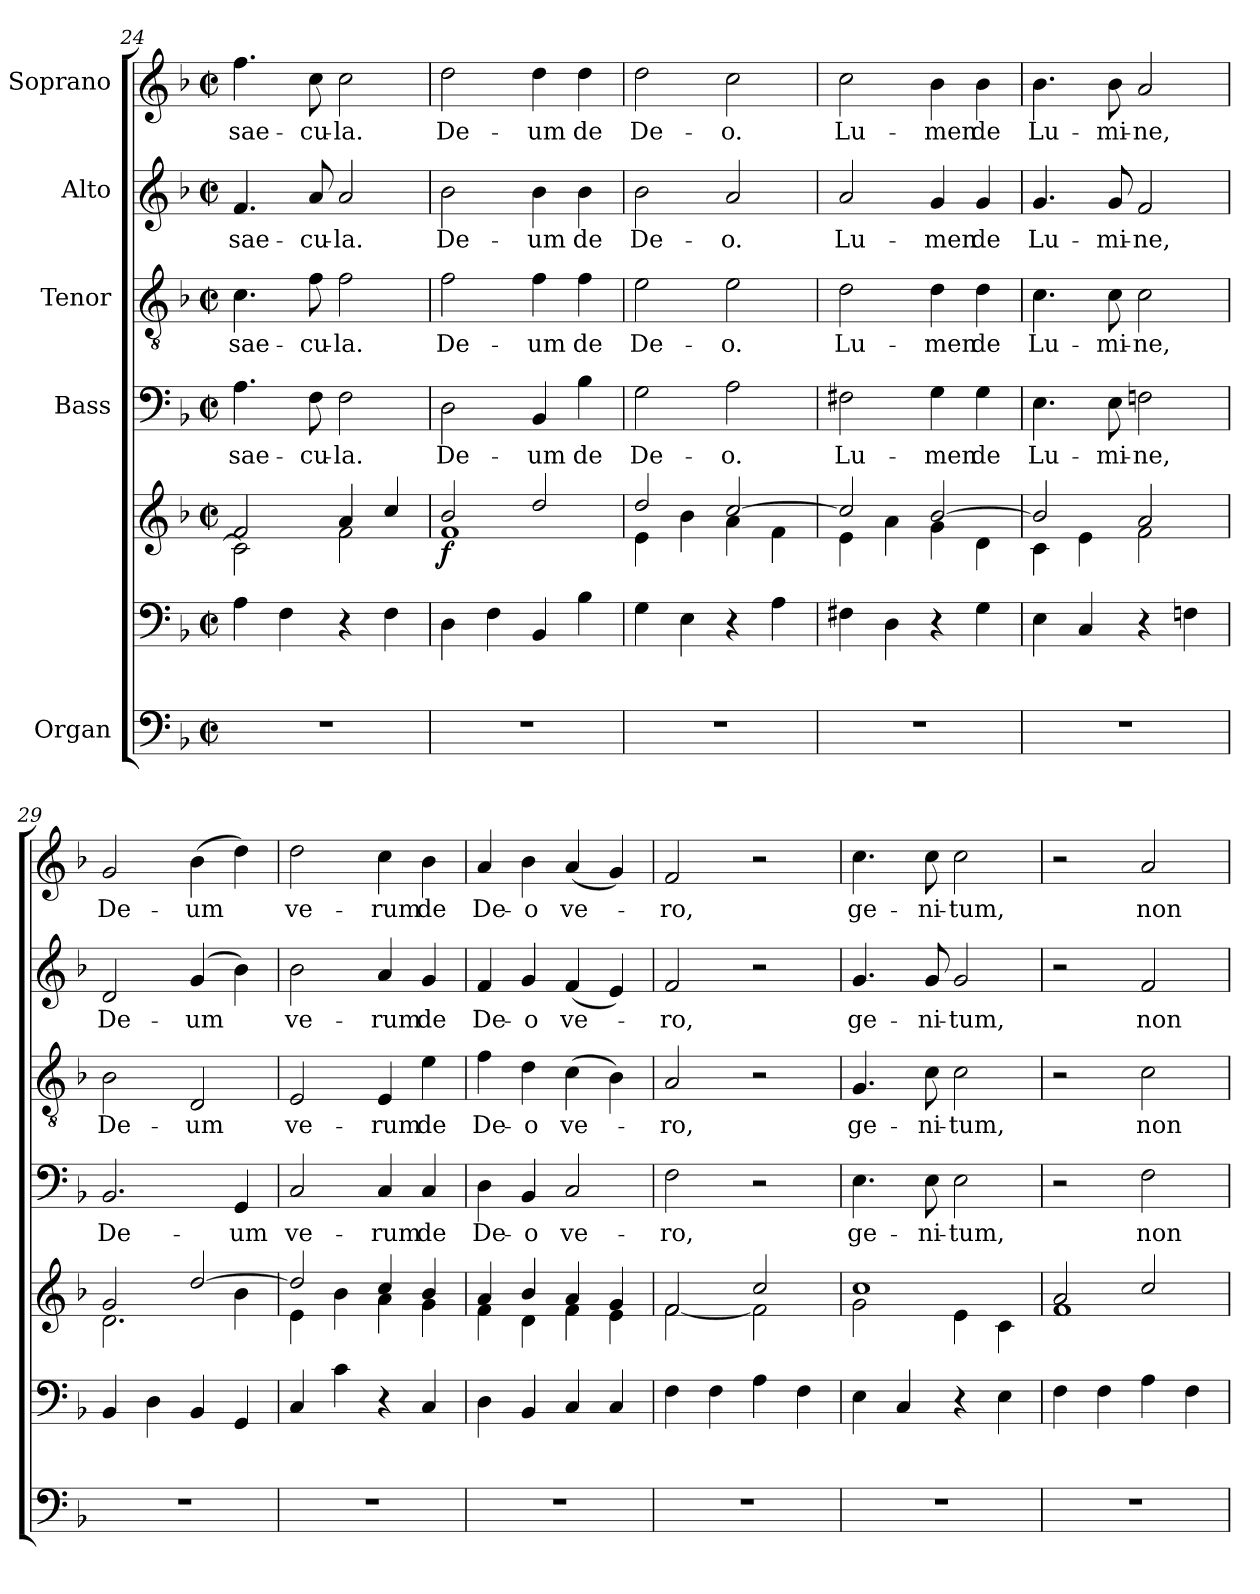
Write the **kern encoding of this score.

**kern	**kern	**kern	**dynam	**kern	**text	**kern	**text	**kern	**text	**kern	**text
*part5	*part5	*part5	*part5	*part4	*part4	*part3	*part3	*part2	*part2	*part1	*part1
*staff7	*staff6	*staff5	*staff5/6/7	*staff4	*staff4	*staff3	*staff3	*staff2	*staff2	*staff1	*staff1
*I"Organ	*	*	*	*I"Bass	*	*I"Tenor	*	*I"Alto	*	*I"Soprano	*
*clefF4	*clefF4	*clefG2	*	*clefF4	*	*clefGv2	*	*clefG2	*	*clefG2	*
*k[b-]	*k[b-]	*k[b-]	*	*k[b-]	*	*k[b-]	*	*k[b-]	*	*k[b-]	*
*M2/2	*M2/2	*M2/2	*	*M2/2	*	*M2/2	*	*M2/2	*	*M2/2	*
*met(c|)	*met(c|)	*met(c|)	*	*met(c|)	*	*met(c|)	*	*met(c|)	*	*met(c|)	*
=24	=24	=24	=24	=24	=24	=24	=24	=24	=24	=24	=24
*	*	*^	*	*	*	*	*	*	*	*	*
!	!	!	!	!	!	!LO:LY:b	!	!LO:LY:b	!	!LO:LY:b	!	!LO:LY:b
1r	4A\	2f/	2c\]	.	4.A\	sae-	4.c\	sae-	4.f/	sae-	4.ff\	sae-
.	4F\	.	.	.	.	.	.	.	.	.	.	.
!	!	!	!	!	!	!LO:LY:b	!	!LO:LY:b	!	!LO:LY:b	!	!LO:LY:b
.	.	.	.	.	8F\	-cu-	8f\	-cu-	8a/	-cu-	8cc\	-cu-
!	!	!	!	!	!	!LO:LY:b	!	!LO:LY:b	!	!LO:LY:b	!	!LO:LY:b
.	4r	4a/	2f\	.	2F\	-la.	2f\	-la.	2a/	-la.	2cc\	-la.
.	4F\	4cc/	.	.	.	.	.	.	.	.	.	.
=25	=25	=25	=25	=25	=25	=25	=25	=25	=25	=25	=25	=25
!	!	!	!	!LO:DY:b	!	!LO:LY:b	!	!LO:LY:b	!	!LO:LY:b	!	!LO:LY:b
1r	4D\	2b-/	1f	f	2D\	De-	2f\	De-	2b-\	De-	2dd\	De-
.	4F\	.	.	.	.	.	.	.	.	.	.	.
!	!	!	!	!	!	!LO:LY:b	!	!LO:LY:b	!	!LO:LY:b	!	!LO:LY:b
.	4BB-/	2dd/	.	.	4BB-/	-um	4f\	-um	4b-\	-um	4dd\	-um
!	!	!	!	!	!	!LO:LY:b	!	!LO:LY:b	!	!LO:LY:b	!	!LO:LY:b
.	4B-\	.	.	.	4B-\	de	4f\	de	4b-\	de	4dd\	de
!!LO:LB:g=z
=26	=26	=26	=26	=26	=26	=26	=26	=26	=26	=26	=26	=26
!	!	!	!	!	!	!LO:LY:b	!	!LO:LY:b	!	!LO:LY:b	!	!LO:LY:b
1r	4G\	2dd/	4e\	.	2G\	De-	2e\	De-	2b-\	De-	2dd\	De-
.	4E\	.	4b-\	.	.	.	.	.	.	.	.	.
!	!	!	!	!	!	!LO:LY:b	!	!LO:LY:b	!	!LO:LY:b	!	!LO:LY:b
.	4r	[2cc/	4a\	.	2A\	-o.	2e\	-o.	2a/	-o.	2cc\	-o.
.	4A\	.	4f\	.	.	.	.	.	.	.	.	.
=27	=27	=27	=27	=27	=27	=27	=27	=27	=27	=27	=27	=27
!	!	!	!	!	!	!LO:LY:b	!	!LO:LY:b	!	!LO:LY:b	!	!LO:LY:b
1r	4F#X\	2cc/]	4e\	.	2F#X\	Lu-	2d\	Lu-	2a/	Lu-	2cc\	Lu-
.	4D\	.	4a\	.	.	.	.	.	.	.	.	.
!	!	!	!	!	!	!LO:LY:b	!	!LO:LY:b	!	!LO:LY:b	!	!LO:LY:b
.	4r	[2b-/	4g\	.	4G\	-men	4d\	-men	4g/	-men	4b-\	-men
!	!	!	!	!	!	!LO:LY:b	!	!LO:LY:b	!	!LO:LY:b	!	!LO:LY:b
.	4G\	.	4d\	.	4G\	de	4d\	de	4g/	de	4b-\	de
=28	=28	=28	=28	=28	=28	=28	=28	=28	=28	=28	=28	=28
!	!	!	!	!	!	!LO:LY:b	!	!LO:LY:b	!	!LO:LY:b	!	!LO:LY:b
1r	4E\	2b-/]	4c\	.	4.E\	Lu-	4.c\	Lu-	4.g/	Lu-	4.b-\	Lu-
.	4C/	.	4e\	.	.	.	.	.	.	.	.	.
!	!	!	!	!	!	!LO:LY:b	!	!LO:LY:b	!	!LO:LY:b	!	!LO:LY:b
.	.	.	.	.	8E\	-mi-	8c\	-mi-	8g/	-mi-	8b-\	-mi-
!	!	!	!	!	!	!LO:LY:b	!	!LO:LY:b	!	!LO:LY:b	!	!LO:LY:b
.	4r	2a/	2f\	.	2Fn\	-ne,	2c\	-ne,	2f/	-ne,	2a/	-ne,
.	4Fn\	.	.	.	.	.	.	.	.	.	.	.
=29	=29	=29	=29	=29	=29	=29	=29	=29	=29	=29	=29	=29
!	!	!	!	!	!	!LO:LY:b	!	!LO:LY:b	!	!LO:LY:b	!	!LO:LY:b
1r	4BB-/	2g/	2.d\	.	2.BB-/	De-	2B-\	De-	2d/	De-	2g/	De-
.	4D\	.	.	.	.	.	.	.	.	.	.	.
!	!	!	!	!	!	!	!	!LO:LY:b	!	!LO:LY:b	!	!LO:LY:b
.	4BB-/	[2dd/	.	.	.	.	2D/	-um	(4g/	-um	(4b-\	-um
!	!	!	!	!	!	!LO:LY:b	!	!	!	!	!	!
.	4GG/	.	4b-\	.	4GG/	-um	.	.	4b-\)	.	4dd\)	.
=30	=30	=30	=30	=30	=30	=30	=30	=30	=30	=30	=30	=30
!	!	!	!	!	!	!LO:LY:b	!	!LO:LY:b	!	!LO:LY:b	!	!LO:LY:b
1r	4C/	2dd/]	4e\	.	2C/	ve-	2E/	ve-	2b-\	ve-	2dd\	ve-
.	4c\	.	4b-\	.	.	.	.	.	.	.	.	.
!	!	!	!	!	!	!LO:LY:b	!	!LO:LY:b	!	!LO:LY:b	!	!LO:LY:b
.	4r	4cc/	4a\	.	4C/	-rum	4E/	-rum	4a/	-rum	4cc\	-rum
!	!	!	!	!	!	!LO:LY:b	!	!LO:LY:b	!	!LO:LY:b	!	!LO:LY:b
.	4C/	4b-/	4g\	.	4C/	de	4e\	de	4g/	de	4b-\	de
=31	=31	=31	=31	=31	=31	=31	=31	=31	=31	=31	=31	=31
!	!	!	!	!	!	!LO:LY:b	!	!LO:LY:b	!	!LO:LY:b	!	!LO:LY:b
1r	4D\	4a/	4f\	.	4D\	De-	4f\	De-	4f/	De-	4a/	De-
!	!	!	!	!	!	!LO:LY:b	!	!LO:LY:b	!	!LO:LY:b	!	!LO:LY:b
.	4BB-/	4b-/	4d\	.	4BB-/	-o	4d\	-o	4g/	-o	4b-\	-o
!	!	!	!	!	!	!LO:LY:b	!	!LO:LY:b	!	!LO:LY:b	!	!LO:LY:b
.	4C/	4a/	4f\	.	2C/	ve-	(4c\	ve-	(4f/	ve-	(4a/	ve-
.	4C/	4g/	4e\	.	.	.	4B-\)	.	4e/)	.	4g/)	.
=32	=32	=32	=32	=32	=32	=32	=32	=32	=32	=32	=32	=32
!	!	!	!	!	!	!LO:LY:b	!	!LO:LY:b	!	!LO:LY:b	!	!LO:LY:b
1r	4F\	2f/	[2f\	.	2F\	-ro,	2A/	-ro,	2f/	-ro,	2f/	-ro,
.	4F\	.	.	.	.	.	.	.	.	.	.	.
.	4A\	2cc/	2f\]	.	2r	.	2r	.	2r	.	2r	.
.	4F\	.	.	.	.	.	.	.	.	.	.	.
=33	=33	=33	=33	=33	=33	=33	=33	=33	=33	=33	=33	=33
!	!	!	!	!	!	!LO:LY:b	!	!LO:LY:b	!	!LO:LY:b	!	!LO:LY:b
1r	4E\	1cc	2g\	.	4.E\	ge-	4.G/	ge-	4.g/	ge-	4.cc\	ge-
.	4C/	.	.	.	.	.	.	.	.	.	.	.
!	!	!	!	!	!	!LO:LY:b	!	!LO:LY:b	!	!LO:LY:b	!	!LO:LY:b
.	.	.	.	.	8E\	-ni-	8c\	-ni-	8g/	-ni-	8cc\	-ni-
!	!	!	!	!	!	!LO:LY:b	!	!LO:LY:b	!	!LO:LY:b	!	!LO:LY:b
.	4r	.	4e\	.	2E\	-tum,	2c\	-tum,	2g/	-tum,	2cc\	-tum,
.	4E\	.	4c\	.	.	.	.	.	.	.	.	.
=34	=34	=34	=34	=34	=34	=34	=34	=34	=34	=34	=34	=34
1r	4F\	2a/	1f	.	2r	.	2r	.	2r	.	2r	.
.	4F\	.	.	.	.	.	.	.	.	.	.	.
!	!	!	!	!	!	!LO:LY:b	!	!LO:LY:b	!	!LO:LY:b	!	!LO:LY:b
.	4A\	2cc/	.	.	2F\	non	2c\	non	2f/	non	2a/	non
.	4F\	.	.	.	.	.	.	.	.	.	.	.
*	*	*v	*v	*	*	*	*	*	*	*	*	*
=	=	=	=	=	=	=	=	=	=	=	=
*-	*-	*-	*-	*-	*-	*-	*-	*-	*-	*-	*-
